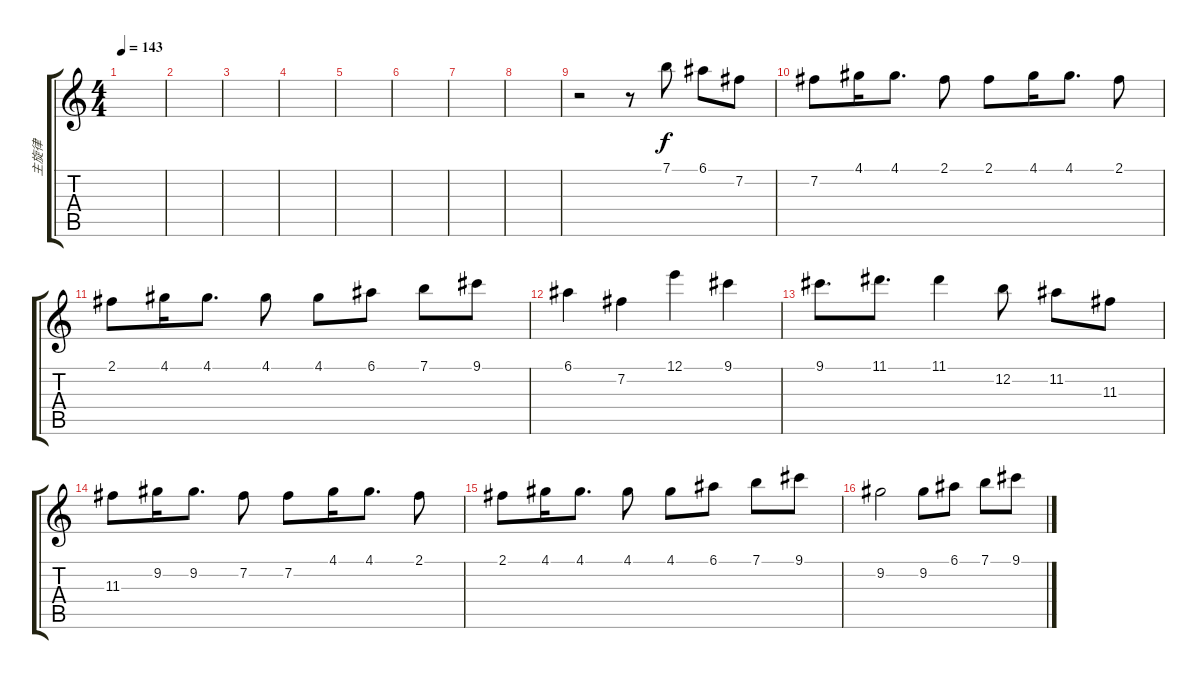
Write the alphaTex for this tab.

\track ("主旋律" "主旋律") {instrument distortionguitar}
\staff {score tabs}
\tuning (E4 B3 G3 D3 A2 E2) {hide}
\ts (4 4)
\tempo 143
\clef g2
\ks c
|
|
|
|
|
|
|
|
r.2 r.8 7.1.8 6.1.8 7.2.8 |
7.2.8 4.1.16 4.1.8{d} 2.1.8 2.1.8 4.1.16 4.1.8{d} 2.1.8 |
2.1.8 4.1.16 4.1.8{d} 4.1.8 4.1.8 6.1.8 7.1.8 9.1.8 |
6.1.4 7.2.4 12.1.4 9.1.4 |
9.1.8{d} 11.1.8{d} 11.1.4 12.2.8 11.2.8 11.3.8 |
11.3.8 9.2.16 9.2.8{d} 7.2.8 7.2.8 4.1.16 4.1.8{d} 2.1.8 |
2.1.8 4.1.16 4.1.8{d} 4.1.8 4.1.8 6.1.8 7.1.8 9.1.8 |
9.2.2 9.2.8 6.1.8 7.1.8 9.1.8
